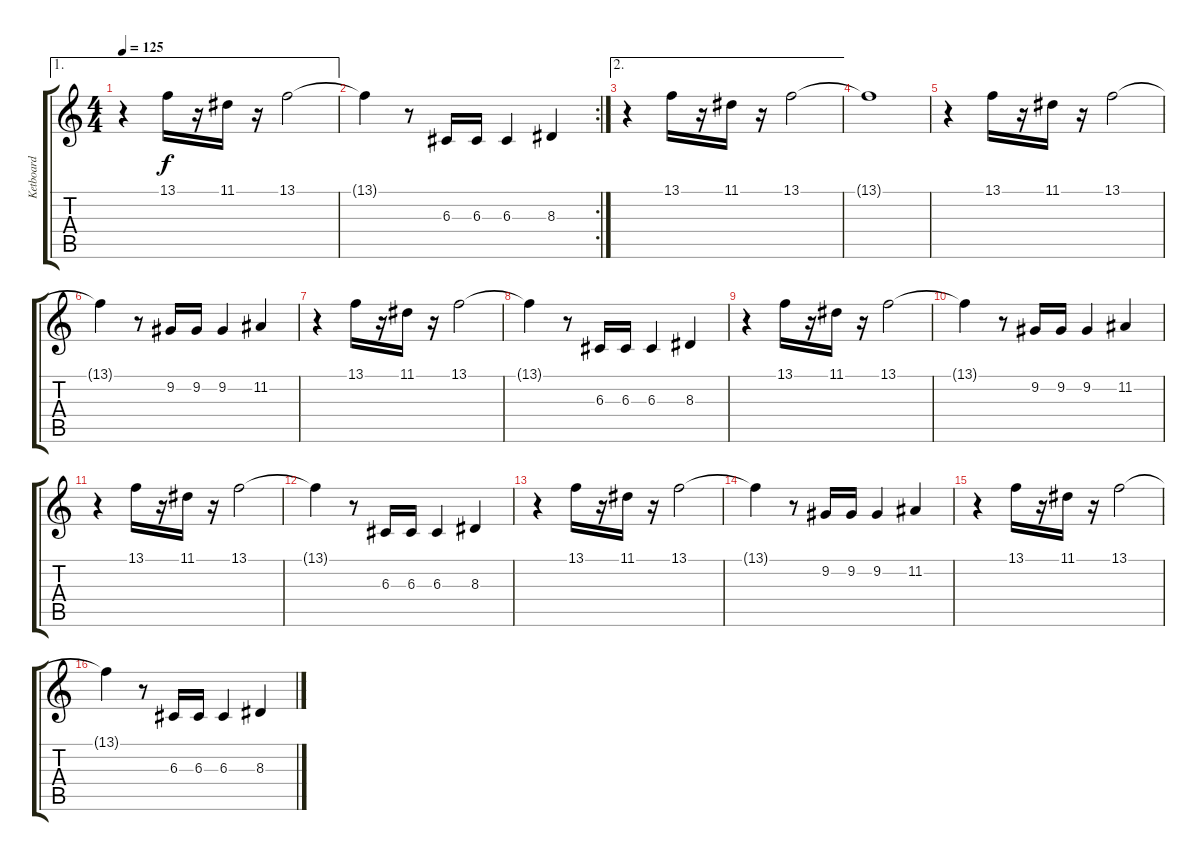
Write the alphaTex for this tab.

\track ("Ketboard" "Ketboard") {instrument stringensemble1}
\staff {score tabs}
\tuning (E4 B3 G3 D3 A2 E2) {hide}
\ae 1
\ts (4 4)
\tempo 125
\clef g2
\ks c
r.4{dy f} 13.1.16 r.16 11.1.16 r.16 13.1.2 |
\rc 2
13.1{t}.4 r.8 6.3.16 6.3.16 6.3.4 8.3.4 |
\ae 2
r.4 13.1.16 r.16 11.1.16 r.16 13.1.2 |
13.1{t}.1 |
r.4 13.1.16 r.16 11.1.16 r.16 13.1.2 |
13.1{t}.4 r.8 9.2.16 9.2.16 9.2.4 11.2.4 |
r.4 13.1.16 r.16 11.1.16 r.16 13.1.2 |
13.1{t}.4 r.8 6.3.16 6.3.16 6.3.4 8.3.4 |
r.4 13.1.16 r.16 11.1.16 r.16 13.1.2 |
13.1{t}.4 r.8 9.2.16 9.2.16 9.2.4 11.2.4 |
r.4 13.1.16 r.16 11.1.16 r.16 13.1.2 |
13.1{t}.4 r.8 6.3.16 6.3.16 6.3.4 8.3.4 |
r.4 13.1.16 r.16 11.1.16 r.16 13.1.2 |
13.1{t}.4 r.8 9.2.16 9.2.16 9.2.4 11.2.4 |
r.4 13.1.16 r.16 11.1.16 r.16 13.1.2 |
13.1{t}.4 r.8 6.3.16 6.3.16 6.3.4 8.3.4
